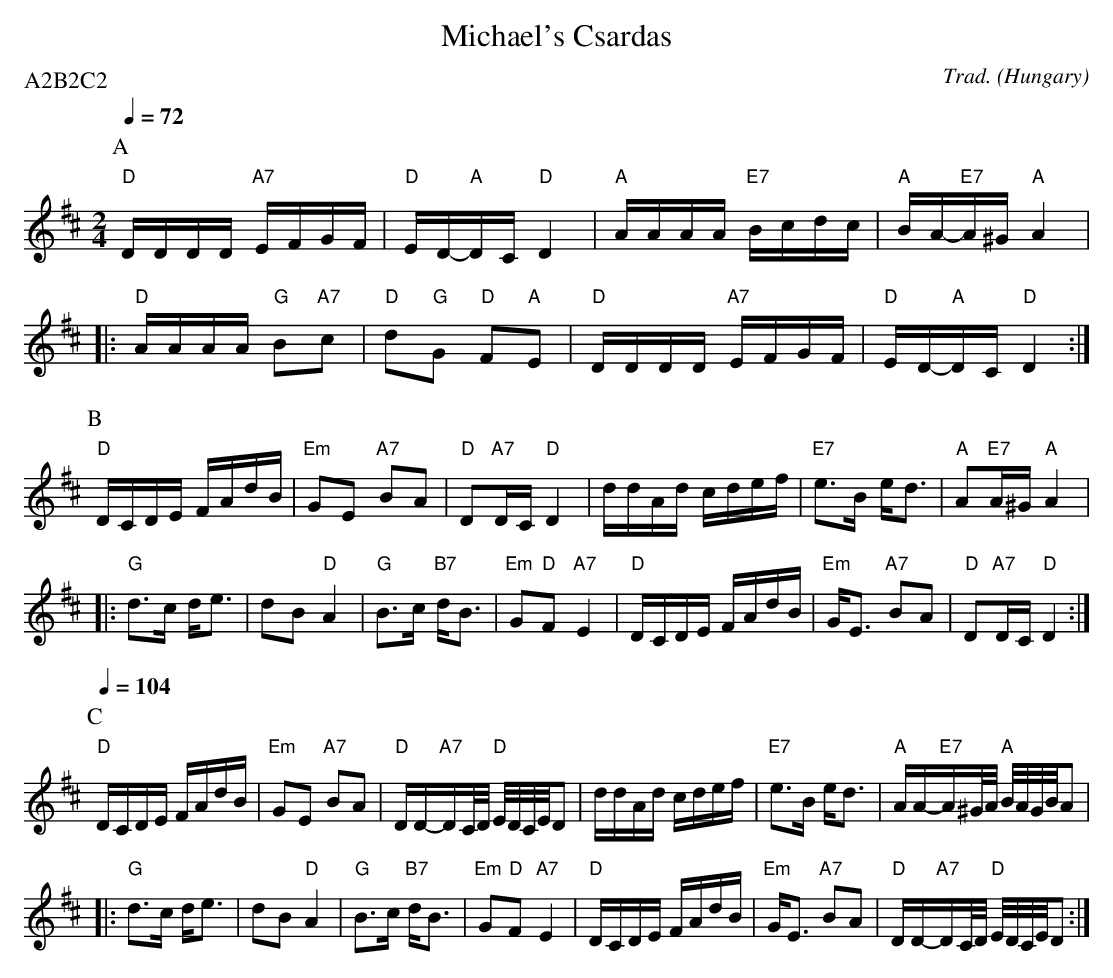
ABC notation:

X:1
T: Michael's Csardas
O: Hungary
C: Trad.
P: A2B2C2
M: 2/4
L: 1/16
Q: 1/4=72
K: D
P: A
 "D"DDDD "A7"EFGF |"D"ED-"A"DC "D"D4 |"A"AAAA "E7"Bcdc |"A"BA-"E7"A^G "A"A4 |
 |:"D"AAAA "G"B2"A7"c2 |"D"d2"G"G2 "D"F2"A"E2 |"D"DDDD "A7"EFGF |"D"ED-"A"DC "D"D4 :|
P: B
 "D"DCDE FAdB |"Em"G2E2 "A7"B2A2 |"D"D2"A7"DC "D"D4 |\
 ddAd cdef |"E7"e3B ed3 |"A"A2"E7"A^G"A"A4 |
 |:"G"d3c de3 |d2B2 "D"A4 |"G"B3c "B7"dB3 |\
 "Em"G2"D"F2 "A7"E4 |"D"DCDE FAdB |"Em"GE3 "A7"B2A2 |"D"D2"A7"DC "D"D4 :|
P: C
Q: 1/4=104
 "D"DCDE FAdB |"Em"G2E2 "A7"B2A2 |"D"DD-"A7"DC/D/ "D"E/D/C/E/D2|\
 ddAd cdef |"E7"e3B ed3 |"A"AA-"E7"A^G/A/ "A"B/A/G/B/A2 |
 |:"G"d3c de3 |d2B2 "D"A4 |"G"B3c "B7"dB3 |\
 "Em"G2"D"F2 "A7"E4 |"D"DCDE FAdB |"Em"GE3 "A7"B2A2 |"D"DD-"A7"DC/D/ "D"E/D/C/E/D2 :|
